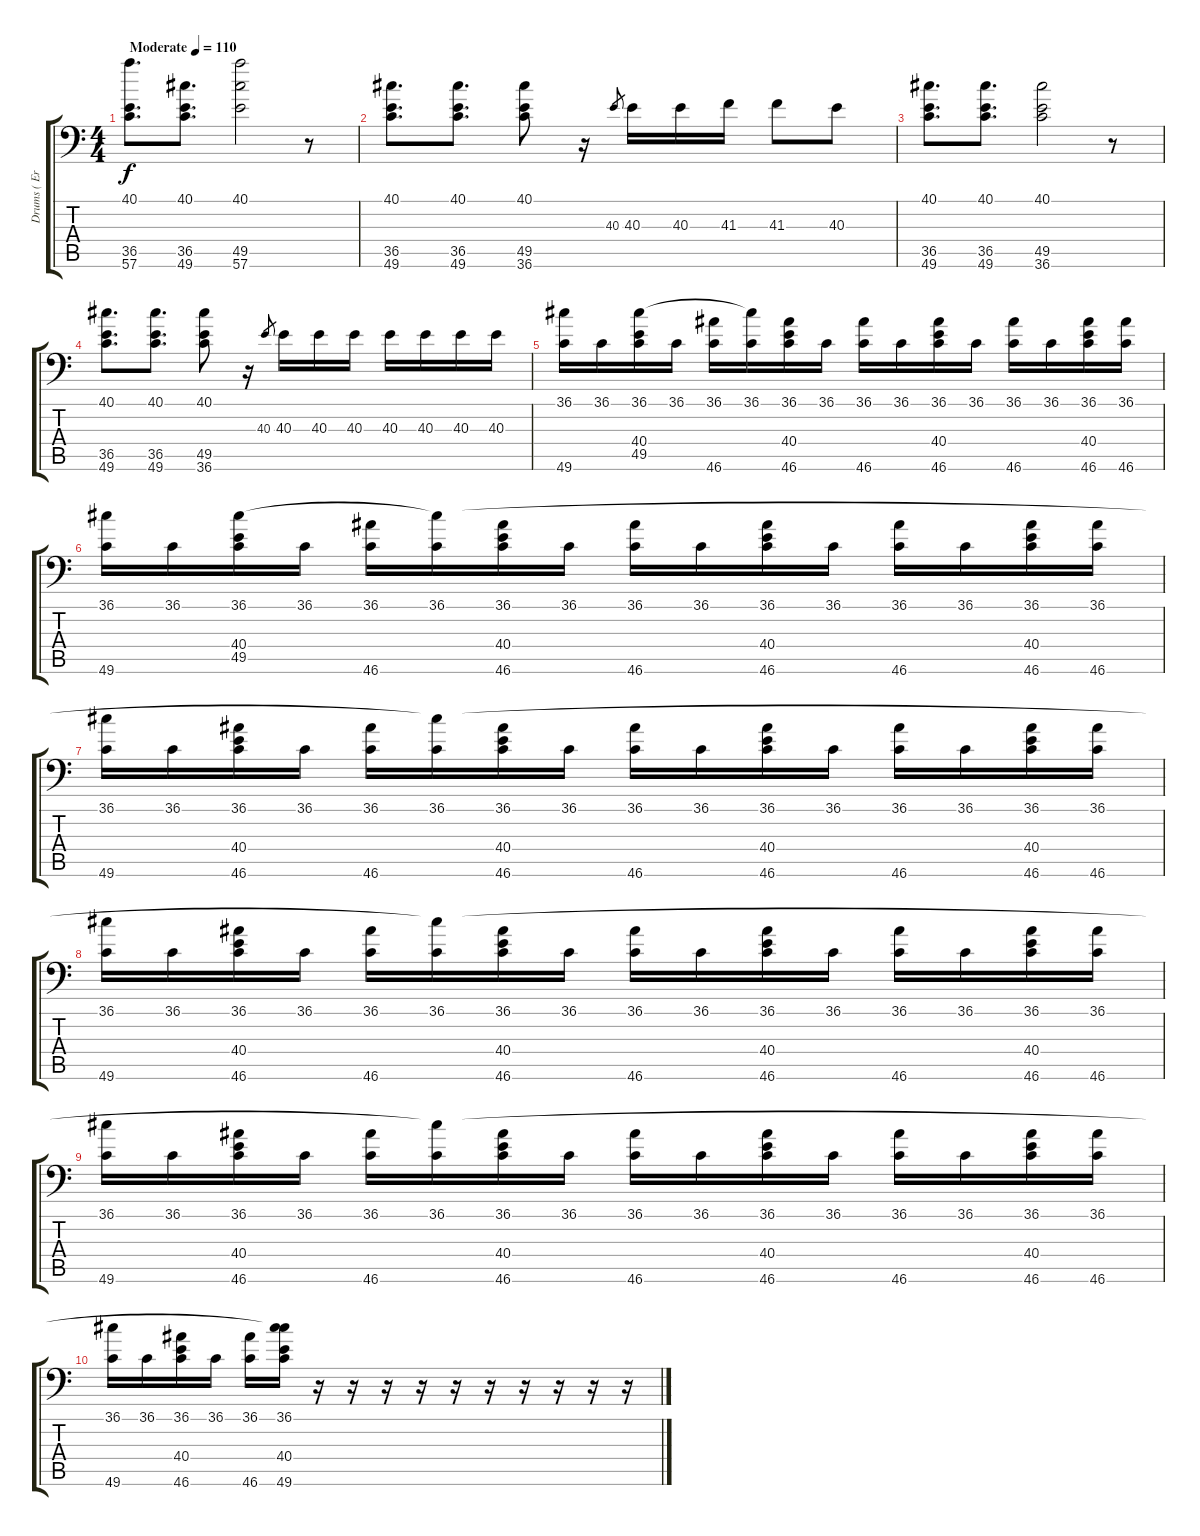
\track ("Drums ( Eric Singer / Alex Holzwarth )" "Drums ( Er") {instrument acousticgrandpiano}
\staff {score tabs}
\tuning (C-1 C-1 C-1 C-1 C-1 C-1) {hide}
\ts (4 4)
\tempo (110 "Moderate")
\clef f4
\ks c
(40.1 36.5 57.6).8{d dy f instrument acousticgrandpiano} (40.1 36.5 49.6).8{d} (40.1 49.5 57.6).2 r.8 |
(40.1 36.5 49.6).8{d} (40.1 36.5 49.6).8{d} (40.1 49.5 36.6).8 r.16 40.3.8{gr} 40.3.16 40.3.16 41.3.16 41.3.8 40.3.8 |
(40.1 36.5 49.6).8{d} (40.1 36.5 49.6).8{d} (40.1 49.5 36.6).2 r.8 |
(40.1 36.5 49.6).8{d} (40.1 36.5 49.6).8{d} (40.1 49.5 36.6).8 r.16 40.3.8{gr} 40.3.16 40.3.16 40.3.16 40.3.16 40.3.16 40.3.16 40.3.16 |
(36.1 49.6).16 36.1.16 (36.1 40.4 49.5).16 36.1.16 (36.1 46.6).16 (36.1 49.5{t}).16 (36.1 40.4 46.6).16 36.1.16 (36.1 46.6).16 36.1.16 (36.1 40.4 46.6).16 36.1.16 (36.1 46.6).16 36.1.16 (36.1 40.4 46.6).16 (36.1 46.6).16 |
(36.1 49.6).16 36.1.16 (36.1 40.4 49.5).16 36.1.16 (36.1 46.6).16 (36.1 49.5{t}).16 (36.1 40.4 46.6).16 36.1.16 (36.1 46.6).16 36.1.16 (36.1 40.4 46.6).16 36.1.16 (36.1 46.6).16 36.1.16 (36.1 40.4 46.6).16 (36.1 46.6).16 |
(36.1 49.6).16 36.1.16 (36.1 40.4 46.6).16 36.1.16 (36.1 46.6).16 (36.1 49.5{t}).16 (36.1 40.4 46.6).16 36.1.16 (36.1 46.6).16 36.1.16 (36.1 40.4 46.6).16 36.1.16 (36.1 46.6).16 36.1.16 (36.1 40.4 46.6).16 (36.1 46.6).16 |
(36.1 49.6).16 36.1.16 (36.1 40.4 46.6).16 36.1.16 (36.1 46.6).16 (36.1 49.5{t}).16 (36.1 40.4 46.6).16 36.1.16 (36.1 46.6).16 36.1.16 (36.1 40.4 46.6).16 36.1.16 (36.1 46.6).16 36.1.16 (36.1 40.4 46.6).16 (36.1 46.6).16 |
(36.1 49.6).16 36.1.16 (36.1 40.4 46.6).16 36.1.16 (36.1 46.6).16 (36.1 49.5{t}).16 (36.1 40.4 46.6).16 36.1.16 (36.1 46.6).16 36.1.16 (36.1 40.4 46.6).16 36.1.16 (36.1 46.6).16 36.1.16 (36.1 40.4 46.6).16 (36.1 46.6).16 |
(36.1 49.6).16 36.1.16 (36.1 40.4 46.6).16 36.1.16 (36.1 46.6).16 (36.1 40.4 49.5{t} 49.6).16 r.16 r.16 r.16 r.16 r.16 r.16 r.16 r.16 r.16 r.16
